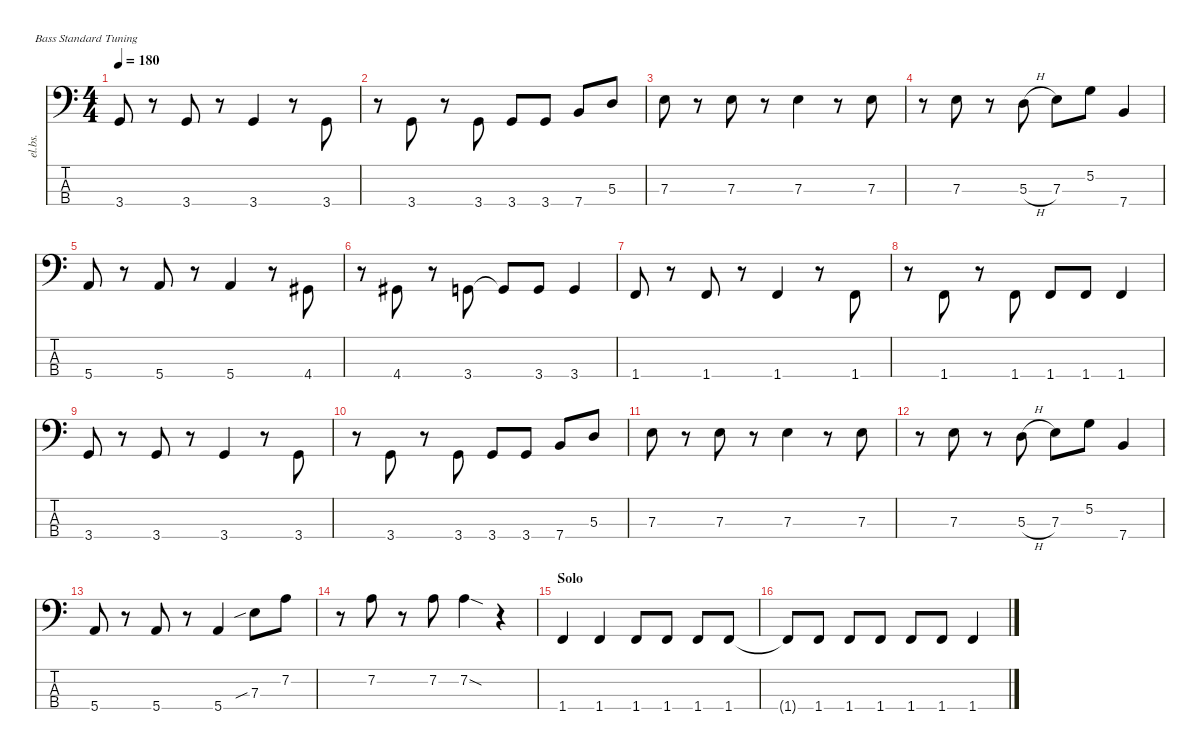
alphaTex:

\defaultSystemsLayout 4
\hideDynamics
\bracketExtendMode nobrackets
\track ("Electric Bass" "el.bs.") {mute instrument electricbassfinger}
\staff {score tabs}
\tuning (G2 D2 A1 E1)
\ts (4 4)
\tempo 180
\clef f4
\ks c
3.4.8{dy mf beam Up} r.8{beam Down} 3.4.8{beam Up} r.8{beam Down} 3.4.4{beam Up} r.8{beam Down} 3.4.8{beam Up} |
r.8{beam Down} 3.4.8{beam Up} r.8{beam Down} 3.4.8{beam Up} 3.4.8{beam Up} 3.4.8{beam Up} 7.4.8{beam Up} 5.3.8{beam Up} |
7.3.8{beam Down} r.8{beam Down} 7.3.8{beam Down} r.8{beam Down} 7.3.4{beam Down} r.8{beam Down} 7.3.8{beam Down} |
r.8{beam Down} 7.3.8{beam Down} r.8{beam Down} 5.3{h}.8{beam Down} 7.3.8{beam Down} 5.2.8{beam Down} 7.4.4{beam Up} |
5.4.8{beam Up} r.8{beam Down} 5.4.8{beam Up} r.8{beam Down} 5.4.4{beam Up} r.8{beam Down} 4.4{acc #}.8{beam Up} |
r.8{beam Down} 4.4{acc #}.8{beam Up} r.8{beam Down} 3.4.8{beam Up} 3.4{t}.8{beam Up} 3.4.8{beam Up} 3.4.4{beam Up} |
1.4.8{beam Up} r.8{beam Down} 1.4.8{beam Up} r.8{beam Down} 1.4.4{beam Up} r.8{beam Down} 1.4.8{beam Up} |
r.8{beam Down} 1.4.8{beam Up} r.8{beam Down} 1.4.8{beam Up} 1.4.8{beam Up} 1.4.8{beam Up} 1.4.4{beam Up} |
3.4.8{beam Up} r.8{beam Down} 3.4.8{beam Up} r.8{beam Down} 3.4.4{beam Up} r.8{beam Down} 3.4.8{beam Up} |
r.8{beam Down} 3.4.8{beam Up} r.8{beam Down} 3.4.8{beam Up} 3.4.8{beam Up} 3.4.8{beam Up} 7.4.8{beam Up} 5.3.8{beam Up} |
7.3.8{beam Down} r.8{beam Down} 7.3.8{beam Down} r.8{beam Down} 7.3.4{beam Down} r.8{beam Down} 7.3.8{beam Down} |
r.8{beam Down} 7.3.8{beam Down} r.8{beam Down} 5.3{h}.8{beam Down} 7.3.8{beam Down} 5.2.8{beam Down} 7.4.4{beam Up} |
5.4.8{beam Up} r.8{beam Down} 5.4.8{beam Up} r.8{beam Down} 5.4.4{beam Up} 7.3{sib}.8{beam Down} 7.2.8{beam Down} |
r.8{beam Down} 7.2.8{beam Down} r.8{beam Down} 7.2.8{beam Down} 7.2{sod}.4{beam Down} r.4{beam Down} |
\section ("" "Solo")
1.4.4{beam Up} 1.4.4{beam Up} 1.4.8{beam Up} 1.4.8{beam Up} 1.4.8{beam Up} 1.4.8{beam Up} |
1.4{t}.8{beam Up} 1.4.8{beam Up} 1.4.8{beam Up} 1.4.8{beam Up} 1.4.8{beam Up} 1.4.8{beam Up} 1.4.4{beam Up}
